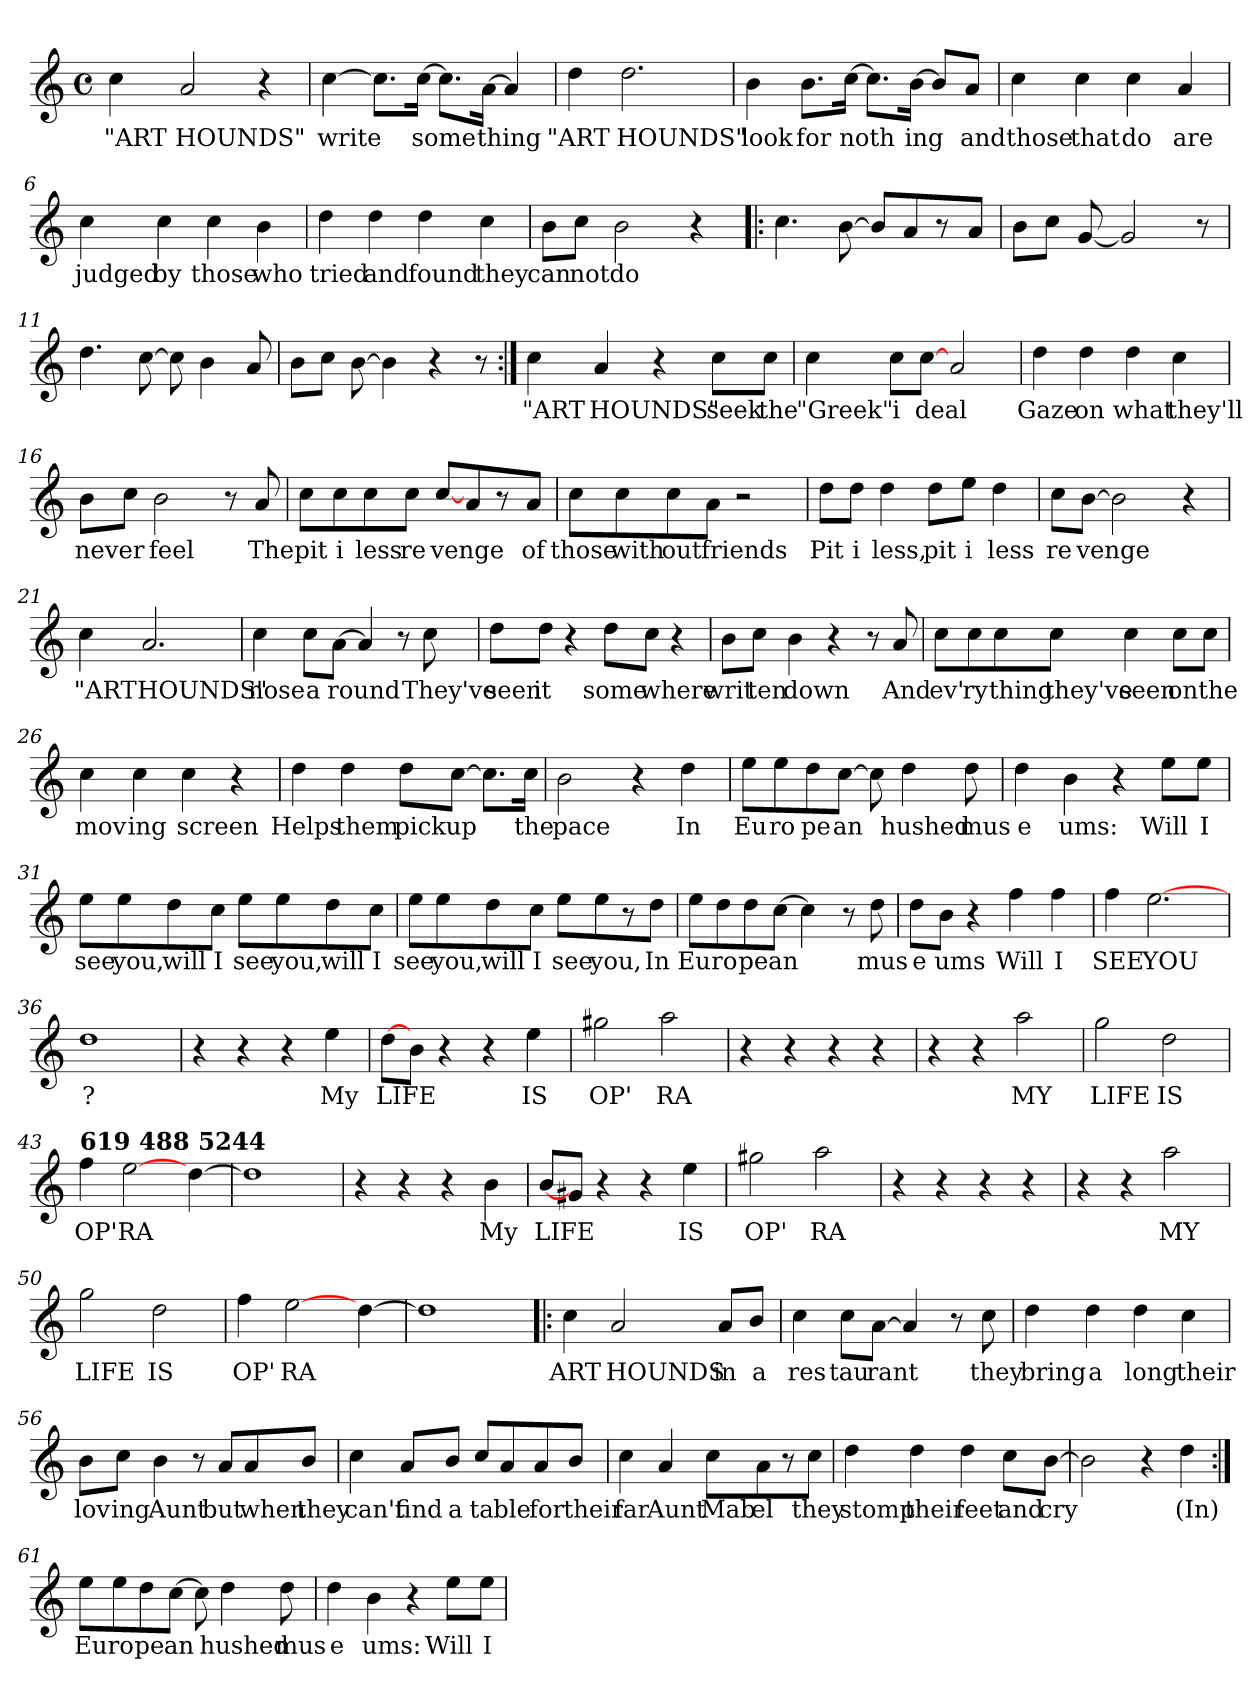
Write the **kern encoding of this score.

**kern	**text
*part1	*part1
*staff1	*staff1
*clefG2	*
*k[]	*
*C:	*
*M4/4	*
*met(c)	*
=1	=1
4cc\	"ART
2a/	HOUNDS"
4r	.
=2	=2
[4cc\	write
8.cc\L]	.
[16cc\Jk	some
8.cc\L]	.
[16a\Jk	thing
4a/]	.
=3	=3
4dd\	"ART
2.dd\	HOUNDS"
=4	=4
4b\	look
8.b\L	for
[16cc\Jk	noth
8.cc\L]	.
[16b\Jk	ing
8b/L]	.
8a/J	and
!!LO:LB:g=z
=5	=5
4cc\	those
4cc\	that
4cc\	do
4a/	are
=6	=6
4cc\	judged
4cc\	by
4cc\	those
4b\	who
=7	=7
4dd\	tried
4dd\	and
4dd\	found
4cc\	they
=8	=8
8b\L	can
8cc\J	not
2b\	do
4r	.
!!LO:LB:g=z
=9!|:	=9!|:
4.cc\	.
[8b\	.
8b/L]	.
8a/	.
8r	.
8a/J	.
=10	=10
8b\L	.
8cc\J	.
[8g/	.
2g/]	.
8r	.
=11	=11
4.dd\	.
[8cc\	.
8cc\]	.
4b\	.
8a/	.
=12	=12
8b\L	.
8cc\J	.
[8b\	.
4b\]	.
4r	.
8r	.
!!LO:LB:g=z
=13:|!	=13:|!
4cc\	"ART
4a/	HOUNDS"
4r	.
8cc\L	seek
8cc\J	the
=14	=14
4cc\	"Greek"
8cc\L	i
[8cc\J	deal
2a/	.
=15	=15
4dd\	Gaze
4dd\	on
4dd\	what
4cc\	they'll
=16	=16
8b\L	nev
8cc\J	er
2b\	feel
8r	.
8a/	The
!!LO:LB:g=z
=17	=17
8cc\L	pit
8cc\	i
8cc\	less
8cc\J	re
[8cc/L	venge
8a/	.
8r	.
8a/J	of
=18	=18
8cc\L	those
8cc\	with
8cc\	out
8a\J	friends
2r	.
=19	=19
8dd\L	Pit
8dd\J	i
4dd\	less,
8dd\L	pit
8ee\J	i
4dd\	less
=20	=20
8cc\L	re
[8b\J	venge
2b\]	.
4r	.
!!LO:LB:g=z
=21	=21
4cc\	"ART
2.a/	HOUNDS"
=22	=22
4cc\	nose
8cc\L	a
[8a\J	round
4a/]	.
8r	.
8cc\	They've
=23	=23
8dd\L	seen
8dd\J	it
4r	.
8dd\L	some
8cc\J	where
4r	.
=24	=24
8b\L	writ
8cc\J	ten
4b\	down
4r	.
8r	.
8a/	And
!!LO:LB:g=z
=25	=25
8cc\L	ev'
8cc\	ry
8cc\	thing
8cc\J	they've
4cc\	seen
8cc\L	on
8cc\J	the
=26	=26
4cc\	mov
4cc\	ing
4cc\	screen
4r	.
=27	=27
4dd\	Helps
4dd\	them
8dd\L	pick
[8cc\J	up
8.cc\L]	.
16cc\Jk	the
=28	=28
2b\	pace
4r	.
4dd\	In
!!LO:LB:g=z
=29	=29
8ee\L	Eu
8ee\	ro
8dd\	pe
[8cc\J	an
8cc\]	.
4dd\	hushed
8dd\	mus
=30	=30
4dd\	e
4b\	ums:
4r	.
8ee\L	Will
8ee\J	I
=31	=31
8ee\L	see
8ee\	you,
8dd\	will
8cc\J	I
8ee\L	see
8ee\	you,
8dd\	will
8cc\J	I
!!LO:PB:g=z
=32	=32
8ee\L	see
8ee\	you,
8dd\	will
8cc\J	I
8ee\L	see
8ee\	you,
8r	?
8dd\J	In
=33	=33
8ee\L	Eu
8dd\	ro
8dd\	pe
[8cc\J	an
4cc\]	.
8r	.
8dd\	mus
=34	=34
8dd\L	e
8b\J	ums
4r	.
4ff\	Will
4ff\	I
=35	=35
4ff\	SEE
[2.ee\	YOU
=36	=36
1dd	?
!!LO:LB:g=z
=37	=37
4r	.
4r	.
4r	.
4ee\	My
=38	=38
[8dd\L	LIFE
8b\J	.
4r	.
4r	.
4ee\	IS
=39	=39
2gg#X\	OP'
2aa\	RA
=40	=40
4r	.
4r	.
4r	.
4r	.
=41	=41
4r	.
4r	.
2aa\	MY
=42	=42
2gg\	LIFE
2dd\	IS
=43	=43
!LO:TX:a:B:t=619 488 5244	!
4ff\	OP'
[2ee\	RA
[4dd\	.
=44	=44
1dd]	.
!!LO:LB:g=z
=45	=45
4r	.
4r	.
4r	.
4b\	My
=46	=46
[8b/L	LIFE
8g#X/J	.
4r	.
4r	.
4ee\	IS
=47	=47
2gg#X\	OP'
2aa\	RA
=48	=48
4r	.
4r	.
4r	.
4r	.
=49	=49
4r	.
4r	.
2aa\	MY
=50	=50
2gg\	LIFE
2dd\	IS
=51	=51
4ff\	OP'
[2ee\	RA
[4dd\	.
=52	=52
1dd]	.
!!LO:LB:g=z
=53!|:	=53!|:
4cc\	ART
2a/	HOUNDS
8a/L	in
8b/J	a
=54	=54
4cc\	res
8cc\L	tau
[8a\J	rant
4a/]	.
8r	.
8cc\	they
=55	=55
4dd\	bring
4dd\	a
4dd\	long
4cc\	their
=56	=56
8b\L	lov
8cc\J	ing
4b\	Aunt
8r	.
8a/L	but
8a/	when
8b/J	they
!!LO:LB:g=z
=57	=57
4cc\	can't
8a/L	find
8b/J	a
8cc/L	ta
8a/	ble
8a/	for
8b/J	their
=58	=58
4cc\	far
4a/	Aunt
8cc\L	Mab
8a\	el
8r	.
8cc\J	they
=59	=59
4dd\	stomp
4dd\	their
4dd\	feet
8cc\L	and
[8b\J	cry
=60	=60
2b\]	.
4r	.
4dd\	(In)
!!LO:LB:g=z
=61:|!	=61:|!
8ee\L	Eu
8ee\	ro
8dd\	pe
[8cc\J	an
8cc\]	.
4dd\	hushed
8dd\	mus
=62	=62
4dd\	e
4b\	ums:
4r	.
8ee\L	Will
8ee\J	I
=	=
*-	*-
